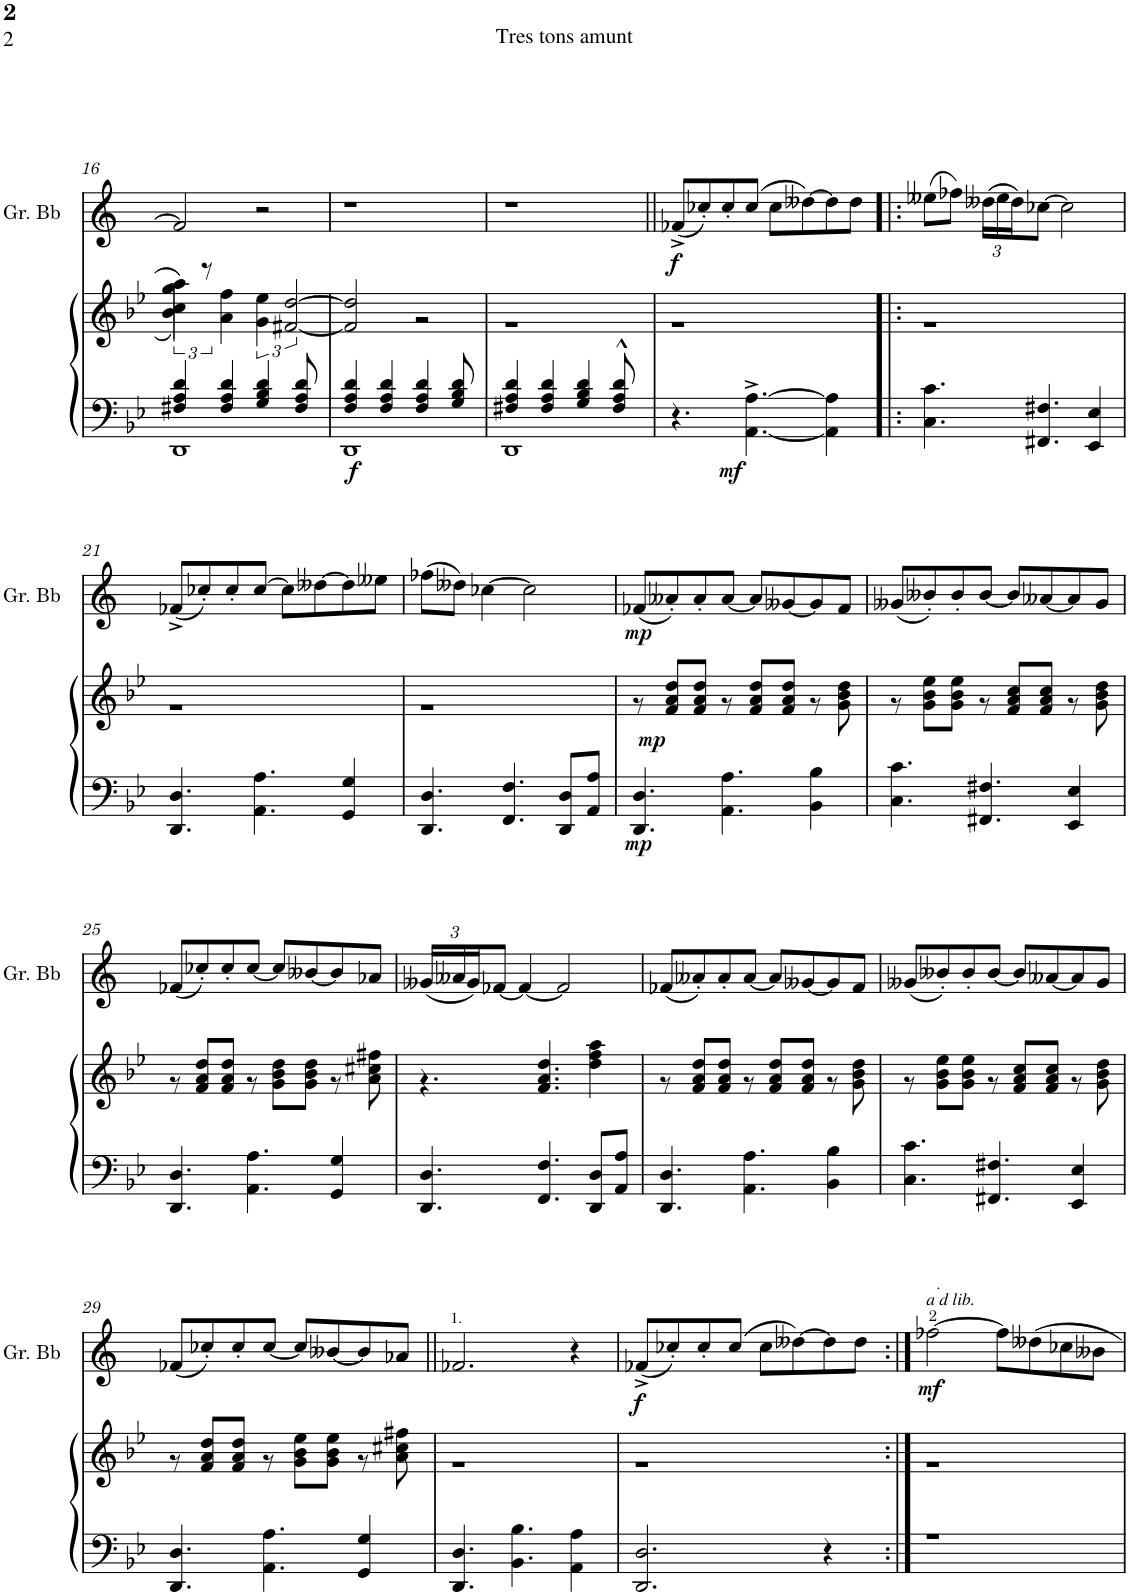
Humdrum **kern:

**kern	**kern	**dynam	**kern	**dynam
*part2	*part2	*part2	*part1	*part1
*staff3	*staff2	*staff2/3	*staff1	*staff1
*I"Piano	*	*	*I"Gralla Bb	*
*	*	*	*I'Gr. Bb	*
!!LO:PB:g=z
*clefF4	*clefG2	*	*clefG2	*
*	*	*	*Trd0c2	*
*k[b-e-]	*k[b-e-]	*	*k[]	*
*M4/4	*M4/4	*	*M4/4	*
=16	=16	=16	=16	=16
*^	*^	*	*	*
4F#X/ 4A/ 4d/	1DD	6cc\ 6aa\	4b-\ 4gg\	.	2f-/]	.
.	.	12r	.	.	.	.
4F#/ 4A/ 4d/	.	2.ryy	4a\ 4ff\	.	.	.
4G/ 4B-/ 4d/	.	.	6g\ 6ee-\	.	2r	.
.	.	.	[<3f#X/ [>3dd/	.	.	.
8F#/ 8A/ 8d/	.	.	.	.	.	.
8ryy	.	.	.	.	.	.
=17	=17	=17	=17	=17	=17	=17
*	*	*	*^	*	*	*
4F/ 4A/ 4d/	1DD	1ryy	2f#/] 2dd/]	32.ryy	.	1r	.
!	!	!	!	!	!LO:DY:b	!	!
.	.	.	.	2ryy	f	.	.
4F/ 4A/ 4d/	.	.	.	.	.	.	.
4F/ 4A/ 4d/	.	.	2r	.	.	.	.
.	.	.	.	4ryy	.	.	.
8G/ 8B-/ 8d/	.	.	.	.	.	.	.
.	.	.	.	8ryy	.	.	.
8ryy	.	.	.	.	.	.	.
.	.	.	.	16ryy	.	.	.
.	.	.	.	64ryy	.	.	.
*	*	*	*v	*v	*	*	*
=18	=18	=18	=18	=18	=18	=18
4F#X/ 4A/ 4d/	1DD	1ryy	1r	.	1r	.
4F#/ 4A/ 4d/	.	.	.	.	.	.
4G/ 4B-/ 4d/	.	.	.	.	.	.
8F#/^^ 8A/^^ 8d/^^	.	.	.	.	.	.
8ryy	.	.	.	.	.	.
*v	*v	*	*	*	*	*
=19||	=19||	=19||	=19||	=19||	=19||
!	!	!	!	!	!LO:DY:b
*	*	*^	*	*	*
4.r	1ryy	1r	4ryy	.	(<8f-X^/L	f
.	.	.	.	.	8cc-X'/)	.
.	.	.	32ryy	.	8cc-'/	.
!	!	!	!	!LO:DY:b	!	!
.	.	.	2ryy	mf	.	.
[<4.AA\^ [>4.A\^	.	.	.	.	(>8cc-/J	.
.	.	.	.	.	8cc-\L	.
.	.	.	.	.	[>8dd--X\)	.
4AA\] 4A\]	.	.	.	.	8dd--\]	.
.	.	.	8..ryy	.	.	.
.	.	.	.	.	8dd--\J	.
*	*	*v	*v	*	*	*
=20!|:	=20!|:	=20!|:	=20!|:	=20!|:	=20!|:
4.C\ 4.c\	1ryy	1r	.	(>8ee--X\L	.
.	.	.	.	8ff-X\J)	.
*	*	*	*	*Xbrackettup	*
.	.	.	.	(>24dd--X\LL	.
.	.	.	.	24ee--\	.
.	.	.	.	24dd--\J)	.
4.FF#X/ 4.F#X/	.	.	.	[>8cc-X\J	.
.	.	.	.	2cc-\]	.
4EE-/ 4E-/	.	.	.	.	.
!!LO:LB:g=z
=21	=21	=21	=21	=21	=21
4.DD/ 4.D/	1ryy	1r	.	(<8f-X^/L	.
.	.	.	.	8cc-X'/)	.
.	.	.	.	8cc-'/	.
4.AA\ 4.A\	.	.	.	[>8cc-/J	.
.	.	.	.	8cc-\L]	.
.	.	.	.	[>8dd--X\	.
4GG/ 4G/	.	.	.	8dd--\]	.
.	.	.	.	8ee--X\J	.
=22	=22	=22	=22	=22	=22
4.DD/ 4.D/	1ryy	1r	.	(>8ff-X\L	.
.	.	.	.	8dd--X\J)	.
.	.	.	.	[>4cc-X\	.
4.FF/ 4.F/	.	.	.	.	.
.	.	.	.	2cc-\]	.
8DD/ 8D/L	.	.	.	.	.
8AA/ 8A/J	.	.	.	.	.
=23	=23	=23	=23	=23	=23
!	!	!	!LO:DY:b=2	!	!LO:DY:b
*	*	*^	*	*	*
4.DD/ 4.D/	1ryy	8r	32.ryy	mp	(<8f-X/L	mp
!	!	!	!	!LO:DY:b	!	!
.	.	.	2ryy	mp	.	.
.	.	8f/ 8a/ 8dd/L	.	.	8a--X'/)	.
.	.	8f/ 8a/ 8dd/J	.	.	8a--'/	.
4.AA\ 4.A\	.	8r	.	.	[<8a--/J	.
.	.	8f/ 8a/ 8dd/L	.	.	8a--/L]	.
.	.	.	4ryy	.	.	.
.	.	8f/ 8a/ 8dd/J	.	.	[<8g--X/	.
4BB-\ 4B-\	.	8r	.	.	8g--/]	.
.	.	.	8ryy	.	.	.
.	.	8g\ 8b-\ 8dd\	.	.	8f-/J	.
.	.	.	16ryy	.	.	.
.	.	.	64ryy	.	.	.
*	*	*v	*v	*	*	*
=24	=24	=24	=24	=24	=24
4.C\ 4.c\	1ryy	8r	.	(<8g--X/L	.
.	.	8g\ 8b-\ 8ee-\L	.	8b--X'/)	.
.	.	8g\ 8b-\ 8ee-\J	.	8b--'/	.
4.FF#X/ 4.F#X/	.	8r	.	[<8b--/J	.
.	.	8f/ 8a/ 8cc/L	.	8b--/L]	.
.	.	8f/ 8a/ 8cc/J	.	[<8a--X/	.
4EE-/ 4E-/	.	8r	.	8a--/]	.
.	.	8g\ 8b-\ 8dd\	.	8g--/J	.
!!LO:LB:g=z
=25	=25	=25	=25	=25	=25
4.DD/ 4.D/	1ryy	8r	.	(<8f-X/L	.
.	.	8f/ 8a/ 8dd/L	.	8cc-X'/)	.
.	.	8f/ 8a/ 8dd/J	.	8cc-'/	.
4.AA\ 4.A\	.	8r	.	[<8cc-/J	.
.	.	8g\ 8b-\ 8dd\L	.	8cc-/L]	.
.	.	8g\ 8b-\ 8dd\J	.	[<8b--X/	.
4GG/ 4G/	.	8r	.	8b--/]	.
.	.	8a\ 8cc#X\ 8ff#X\	.	8a-X/J	.
=26	=26	=26	=26	=26	=26
4.DD/ 4.D/	1ryy	4.r	.	(<24g--X/LL	.
.	.	.	.	24a--X/	.
.	.	.	.	24g--/J)	.
.	.	.	.	[<8f-X/J	.
.	.	.	.	4f-/_	.
4.FF/ 4.F/	.	4.f/ 4.a/ 4.dd/	.	.	.
.	.	.	.	2f-/]	.
8DD/ 8D/L	.	4dd\ 4ff\ 4aa\	.	.	.
8AA/ 8A/J	.	.	.	.	.
=27	=27	=27	=27	=27	=27
4.DD/ 4.D/	1ryy	8r	.	(<8f-X/L	.
.	.	8f/ 8a/ 8dd/L	.	8a--X'/)	.
.	.	8f/ 8a/ 8dd/J	.	8a--'/	.
4.AA\ 4.A\	.	8r	.	[<8a--/J	.
.	.	8f/ 8a/ 8dd/L	.	8a--/L]	.
.	.	8f/ 8a/ 8dd/J	.	[<8g--X/	.
4BB-\ 4B-\	.	8r	.	8g--/]	.
.	.	8g\ 8b-\ 8dd\	.	8f-/J	.
=28	=28	=28	=28	=28	=28
4.C\ 4.c\	1ryy	8r	.	(<8g--X/L	.
.	.	8g\ 8b-\ 8ee-\L	.	8b--X'/)	.
.	.	8g\ 8b-\ 8ee-\J	.	8b--'/	.
4.FF#X/ 4.F#X/	.	8r	.	[<8b--/J	.
.	.	8f/ 8a/ 8cc/L	.	8b--/L]	.
.	.	8f/ 8a/ 8cc/J	.	[<8a--X/	.
4EE-/ 4E-/	.	8r	.	8a--/]	.
.	.	8g\ 8b-\ 8dd\	.	8g--/J	.
!!LO:LB:g=z
=29	=29	=29	=29	=29	=29
4.DD/ 4.D/	1ryy	8r	.	(<8f-X/L	.
.	.	8f/ 8a/ 8dd/L	.	8cc-X'/)	.
.	.	8f/ 8a/ 8dd/J	.	8cc-'/	.
4.AA\ 4.A\	.	8r	.	[<8cc-/J	.
.	.	8g\ 8b-\ 8ee-\L	.	8cc-/L]	.
.	.	8g\ 8b-\ 8ee-\J	.	[<8b--X/	.
4GG/ 4G/	.	8r	.	8b--/]	.
.	.	8a\ 8cc#X\ 8ff#X\	.	8a-X/J	.
=30||	=30||	=30||	=30||	=30||	=30||
!	!	!	!	!LO:TX:a:t=1.	!
4.DD/ 4.D/	1ryy	1r	.	2.f-X/	.
4.BB-\ 4.B-\	.	.	.	.	.
4AA\ 4A\	.	.	.	4r	.
=31	=31	=31	=31	=31	=31
!	!	!	!	!	!LO:DY:b
2.DD/ 2.D/	1ryy	1r	.	(<8f-X^/L	f
.	.	.	.	8cc-X'/)	.
.	.	.	.	8cc-'/	.
.	.	.	.	(>8cc-/J	.
.	.	.	.	8cc-\L	.
.	.	.	.	[>8dd--X\)	.
4r	.	.	.	8dd--\]	.
.	.	.	.	8dd--\J	.
=32:|!	=32:|!	=32:|!	=32:|!	=32:|!	=32:|!
*^	*	*	*	*	*
!	!	!	!	!	!LO:TX:a:i:t=a d lib.	!
!	!	!	!	!	!	!LO:DY:b
*	*	*	*	*	*^	*
1ryy	1r	1ryy	1r	.	[>2ff-X\	16ryy	mf
.	.	.	.	.	.	64ryy	.
!	!	!	!	!	!	!LO:TX:a:t=.	!
.	.	.	.	.	.	2ryy	.
.	.	.	.	.	8ff-\L]	.	.
.	.	.	.	.	.	4ryy	.
.	.	.	.	.	8dd--X\	.	.
.	.	.	.	.	8cc-X\	.	.
.	.	.	.	.	.	8ryy	.
.	.	.	.	.	8b--X\J	.	.
.	.	.	.	.	.	32.ryy	.
*v	*v	*	*	*	*v	*v	*
*	*v	*v	*	*	*
=	=	=	=	=
*-	*-	*-	*-	*-
